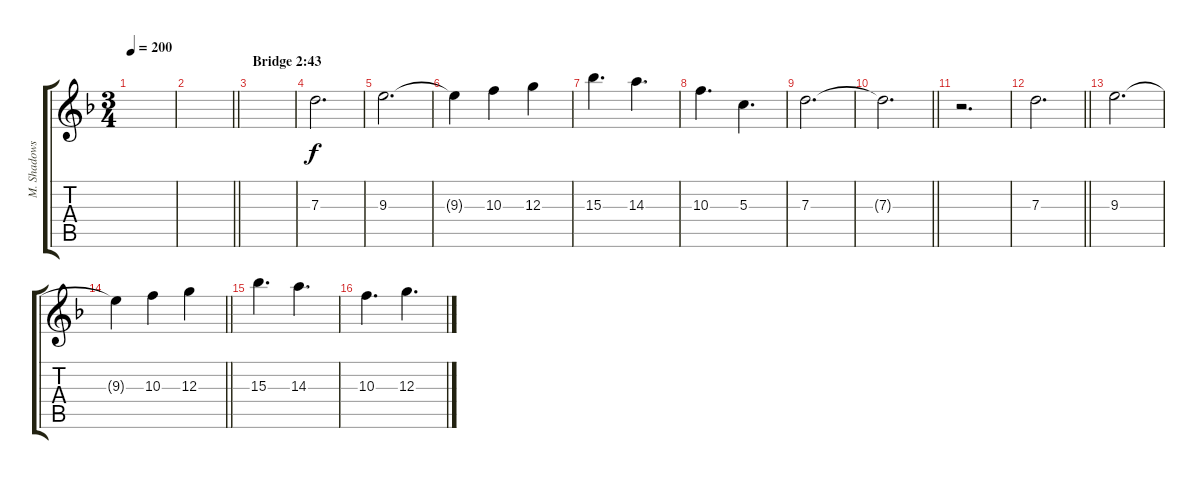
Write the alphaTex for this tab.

\track ("M. Shadows (Vocals)" "M. Shadows") {instrument fretlessbass}
\staff {score tabs}
\tuning (E4 B3 G3 D3 A2 E2) {hide}
\ts (3 4)
\tempo 200
\clef g2
\ks f
|
\barLineRight lightlight
|
\section ("" "Bridge 2:43")
|
7.3.2{d} |
9.3.2{d} |
9.3{t}.4 10.3.4 12.3.4 |
15.3.4{d} 14.3.4{d} |
10.3.4{d} 5.3.4{d} |
7.3.2{d} |
\barLineRight lightlight
7.3{t}.2{d} |
\section ("" "")
r.2{d} |
\barLineRight lightlight
7.3.2{d} |
9.3.2{d} |
\barLineRight lightlight
9.3{t}.4 10.3.4 12.3.4 |
15.3.4{d} 14.3.4{d} |
10.3.4{d} 12.3.4{d}
